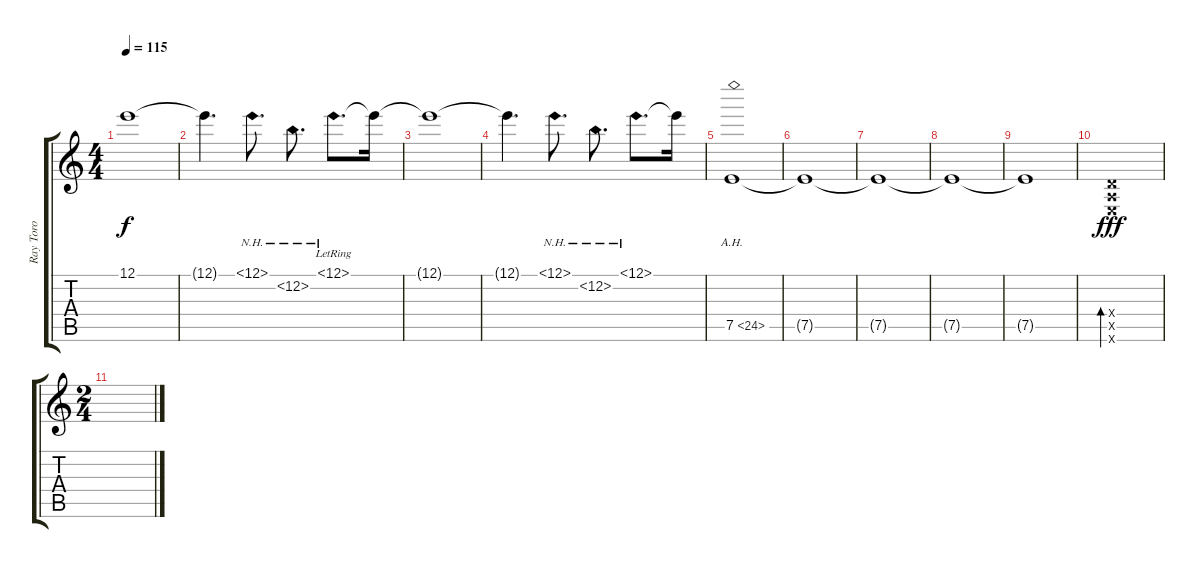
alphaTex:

\track ("Ray Toro " "Ray Toro ") {instrument electricguitarjazz}
\staff {score tabs}
\tuning (E4 B3 G3 D3 A2 E2) {hide}
\ts (4 4)
\tempo 115
\clef g2
\ks c
12.1{t}.1{dy f} |
12.1{t}.4{d} 12.1{nh}.8{d} 12.2{nh}.8{d} 12.1{nh lr}.8{d} 12.1{t}.16 |
12.1{t}.1 |
12.1{t}.4{d} 12.1{nh}.8{d} 12.2{nh}.8{d} 12.1{nh}.8{d} 12.1{t}.16 |
7.5{ah 17}.1{volume 8 balance 2} |
7.5{t}.1 |
7.5{t}.1 |
7.5{t}.1 |
7.5{t}.1 |
(0.4{x} 0.5{x} 0.6{x}).1{bd 120 dy fff volume 16} |
\ts (2 4)
